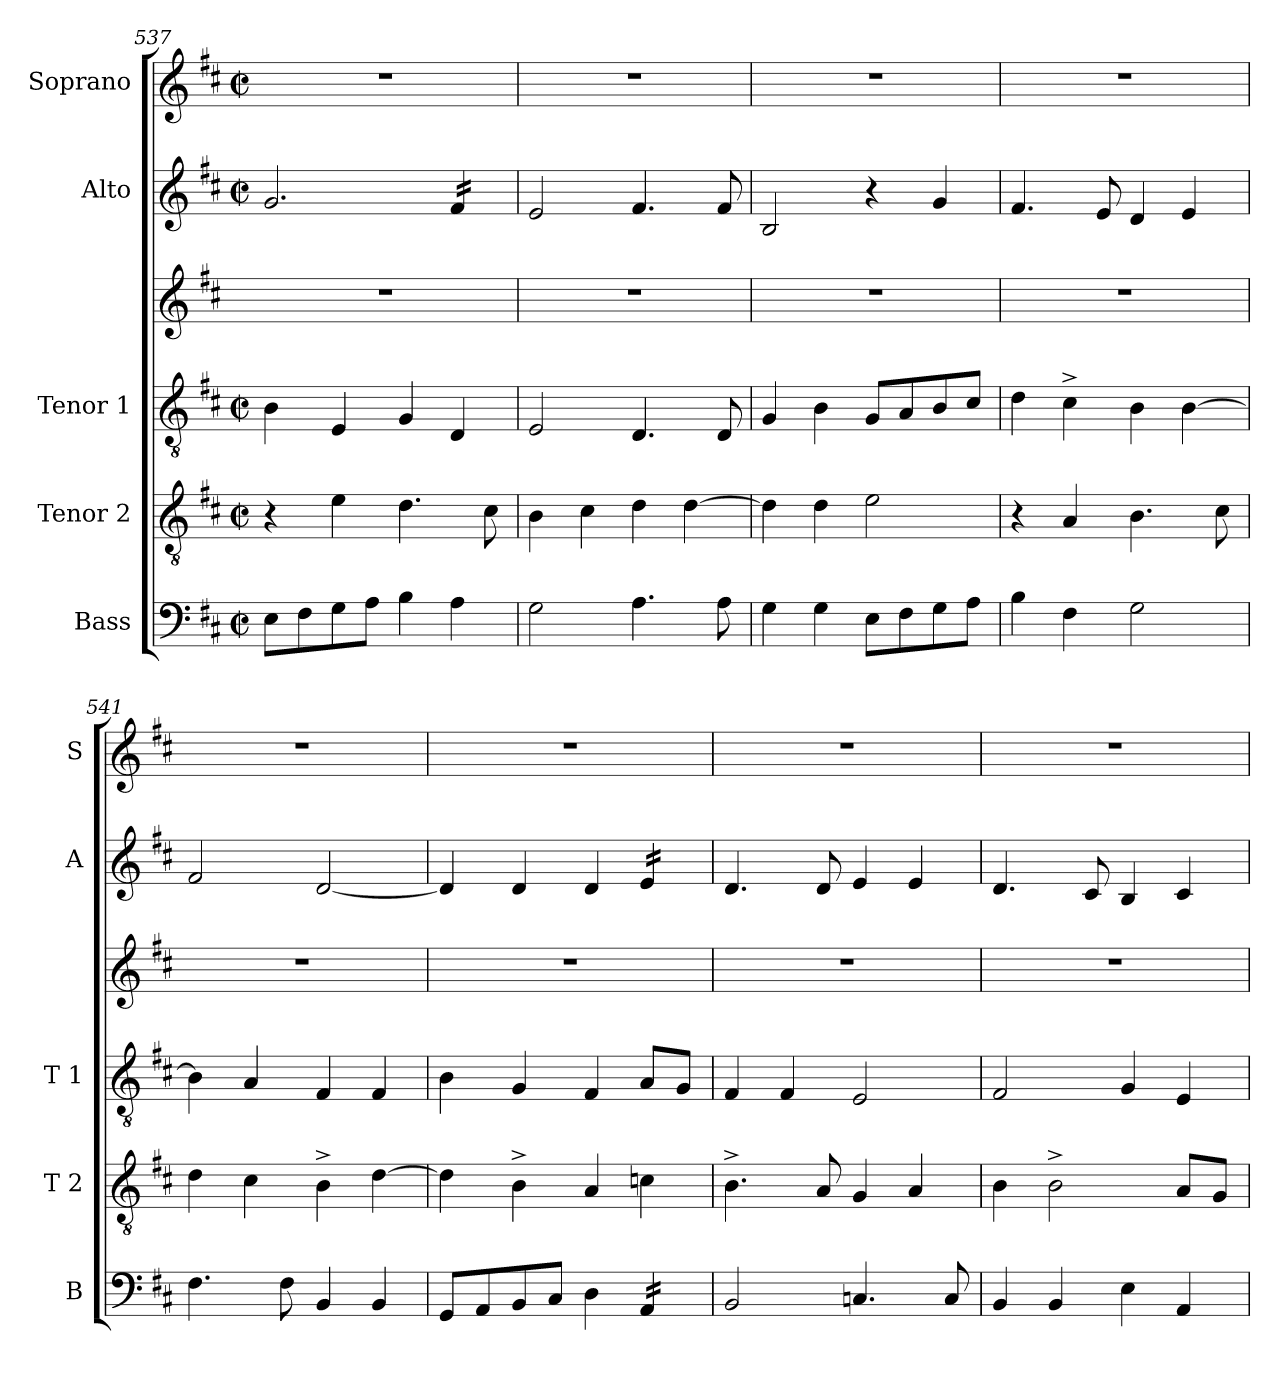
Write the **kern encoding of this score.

**kern	**kern	**kern	**kern	**kern	**kern
*part6	*part5	*part4	*part3	*part2	*part1
*staff6	*staff5	*staff4	*staff3	*staff2	*staff1
*I"Bass	*I"Tenor 2	*I"Tenor 1	*	*I"Alto	*I"Soprano
*I'B	*I'T 2	*I'T 1	*	*I'A	*I'S
*clefF4	*clefGv2	*clefGv2	*clefG2	*clefG2	*clefG2
*k[f#c#]	*k[f#c#]	*k[f#c#]	*k[f#c#]	*k[f#c#]	*k[f#c#]
*D:	*D:	*D:	*D:	*D:	*D:
*M2/2	*M2/2	*M2/2	*	*M2/2	*M2/2
*met(c|)	*met(c|)	*met(c|)	*	*met(c|)	*met(c|)
=537	=537	=537	=537	=537	=537
8E\L	4r	4B\	1r	2.g/	1r
8F#\	.	.	.	.	.
8G\	4e\	4E/	.	.	.
8A\J	.	.	.	.	.
4B\	4.d\	4G/	.	.	.
*	*	*	*	*tremolo	*
4A\	.	4D/	.	16f#/LL	.
.	.	.	.	16f#/	.
.	8c#\	.	.	16f#/	.
.	.	.	.	16f#/JJ	.
*	*	*	*	*Xtremolo	*
!!LO:LB:g=z
=538	=538	=538	=538	=538	=538
2G\	4B\	2E/	1r	2e/	1r
.	4c#\	.	.	.	.
4.A\	4d\	4.D/	.	4.f#/	.
.	[>4d\	.	.	.	.
8A\	.	8D/	.	8f#/	.
=539	=539	=539	=539	=539	=539
4G\	4d\]	4G/	1r	2B/	1r
4G\	4d\	4B\	.	.	.
8E\L	2e\	8G/L	.	4r	.
8F#\	.	8A/	.	.	.
8G\	.	8B/	.	4g/	.
8A\J	.	8c#/J	.	.	.
=540	=540	=540	=540	=540	=540
4B\	4r	4d\	1r	4.f#/	1r
4F#\	4A/	4c#^>\	.	.	.
.	.	.	.	8e/	.
2G\	4.B\	4B\	.	4d/	.
.	.	[>4B\	.	4e/	.
.	8c#\	.	.	.	.
=541	=541	=541	=541	=541	=541
4.F#\	4d\	4B\]	1r	2f#/	1r
.	4c#\	4A/	.	.	.
8F#\	.	.	.	.	.
4BB/	4B^>\	4F#/	.	[<2d/	.
4BB/	[>4d\	4F#/	.	.	.
=542	=542	=542	=542	=542	=542
8GG/L	4d\]	4B\	1r	4d/]	1r
8AA/	.	.	.	.	.
8BB/	4B^>\	4G/	.	4d/	.
8C#/J	.	.	.	.	.
4D\	4A/	4F#/	.	4d/	.
*tremolo	*	*	*	*	*
*	*	*	*	*tremolo	*
16AA/LL	4cn\	8A/L	.	16e/LL	.
16AA/	.	.	.	16e/	.
16AA/	.	8G/J	.	16e/	.
16AA/JJ	.	.	.	16e/JJ	.
*	*	*	*	*Xtremolo	*
*Xtremolo	*	*	*	*	*
!!LO:LB:g=z
=543	=543	=543	=543	=543	=543
2BB/	4.B^>\	4F#/	1r	4.d/	1r
.	.	4F#/	.	.	.
.	8A/	.	.	8d/	.
4.Cn/	4G/	2E/	.	4e/	.
.	4A/	.	.	4e/	.
8C/	.	.	.	.	.
=544	=544	=544	=544	=544	=544
4BB/	4B\	2F#/	1r	4.d/	1r
4BB/	2B^>\	.	.	.	.
.	.	.	.	8c#/	.
4E\	.	4G/	.	4B/	.
4AA/	8A/L	4E/	.	4c#/	.
.	8G/J	.	.	.	.
=	=	=	=	=	=
*-	*-	*-	*-	*-	*-
